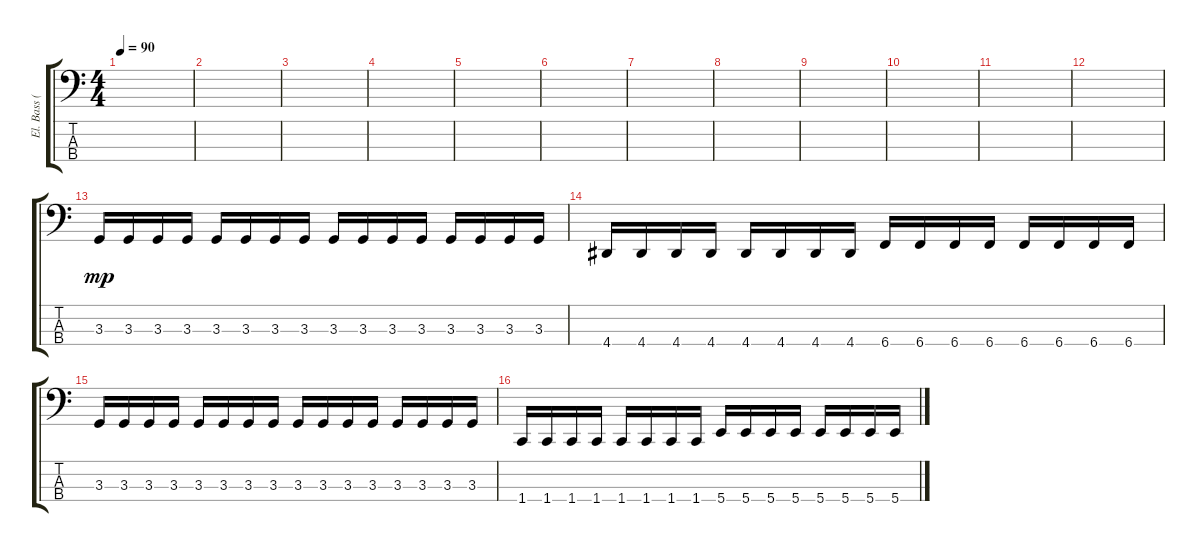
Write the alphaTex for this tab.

\track ("El. Bass (Rafi)" "El. Bass (") {instrument electricbassfinger}
\staff {score tabs}
\tuning (D2 A1 E1 B0) {hide}
\ts (4 4)
\tempo 90
\clef f4
\ks c
|
|
|
|
|
|
|
|
|
|
|
|
3.3.16{dy mp} 3.3.16 3.3.16 3.3.16 3.3.16 3.3.16 3.3.16 3.3.16 3.3.16 3.3.16 3.3.16 3.3.16 3.3.16 3.3.16 3.3.16 3.3.16 |
4.4.16 4.4.16 4.4.16 4.4.16 4.4.16 4.4.16 4.4.16 4.4.16 6.4.16 6.4.16 6.4.16 6.4.16 6.4.16 6.4.16 6.4.16 6.4.16 |
3.3.16 3.3.16 3.3.16 3.3.16 3.3.16 3.3.16 3.3.16 3.3.16 3.3.16 3.3.16 3.3.16 3.3.16 3.3.16 3.3.16 3.3.16 3.3.16 |
1.4.16 1.4.16 1.4.16 1.4.16 1.4.16 1.4.16 1.4.16 1.4.16 5.4.16 5.4.16 5.4.16 5.4.16 5.4.16 5.4.16 5.4.16 5.4.16
